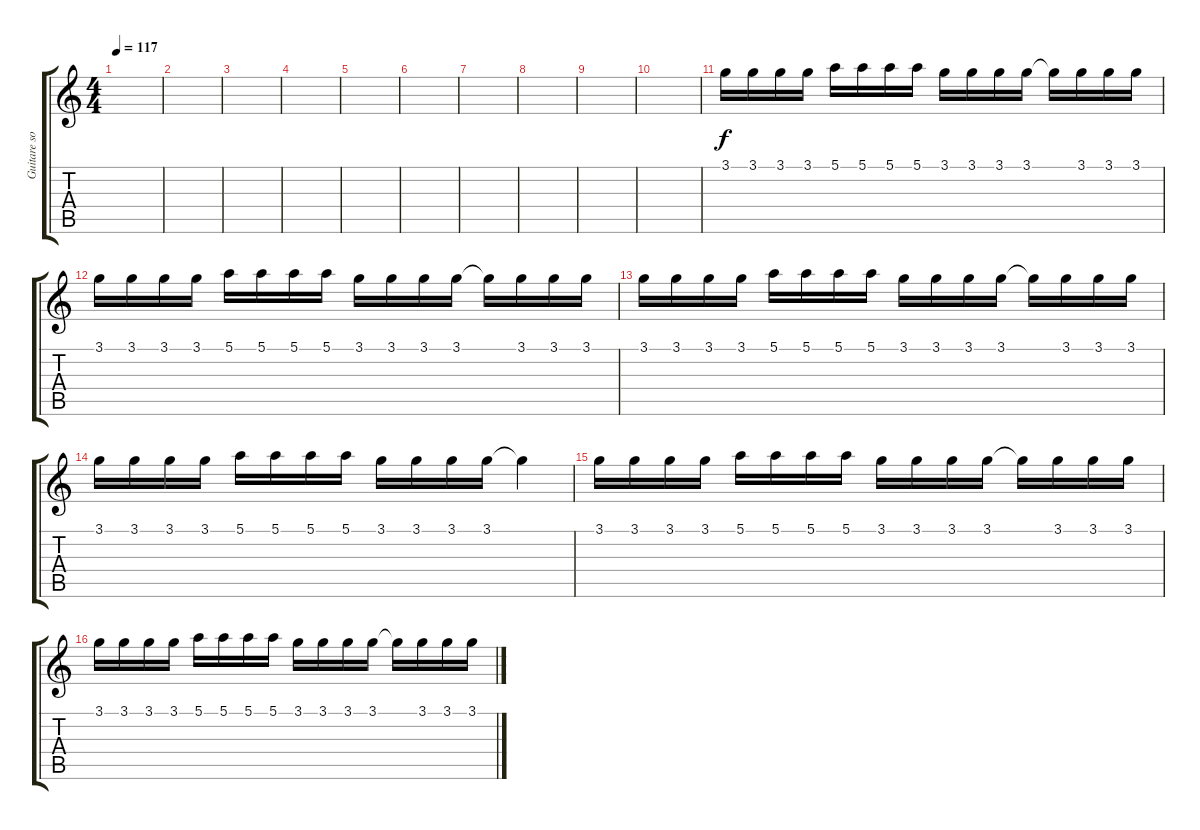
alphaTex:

\track ("Guitare solo oct down" "Guitare so") {instrument acousticguitarsteel}
\staff {score tabs}
\tuning (E4 B3 G3 D3 A2 E2) {hide}
\ts (4 4)
\tempo 117
\clef g2
\ks c
|
|
|
|
|
|
|
|
|
|
3.1.16 3.1.16 3.1.16 3.1.16 5.1.16 5.1.16 5.1.16 5.1.16 3.1.16 3.1.16 3.1.16 3.1.16 3.1{t}.16 3.1.16 3.1.16 3.1.16 |
3.1.16 3.1.16 3.1.16 3.1.16 5.1.16 5.1.16 5.1.16 5.1.16 3.1.16 3.1.16 3.1.16 3.1.16 3.1{t}.16 3.1.16 3.1.16 3.1.16 |
3.1.16 3.1.16 3.1.16 3.1.16 5.1.16 5.1.16 5.1.16 5.1.16 3.1.16 3.1.16 3.1.16 3.1.16 3.1{t}.16 3.1.16 3.1.16 3.1.16 |
3.1.16 3.1.16 3.1.16 3.1.16 5.1.16 5.1.16 5.1.16 5.1.16 3.1.16 3.1.16 3.1.16 3.1.16 3.1{t}.4 |
3.1.16 3.1.16 3.1.16 3.1.16 5.1.16 5.1.16 5.1.16 5.1.16 3.1.16 3.1.16 3.1.16 3.1.16 3.1{t}.16 3.1.16 3.1.16 3.1.16 |
3.1.16 3.1.16 3.1.16 3.1.16 5.1.16 5.1.16 5.1.16 5.1.16 3.1.16 3.1.16 3.1.16 3.1.16 3.1{t}.16 3.1.16 3.1.16 3.1.16
